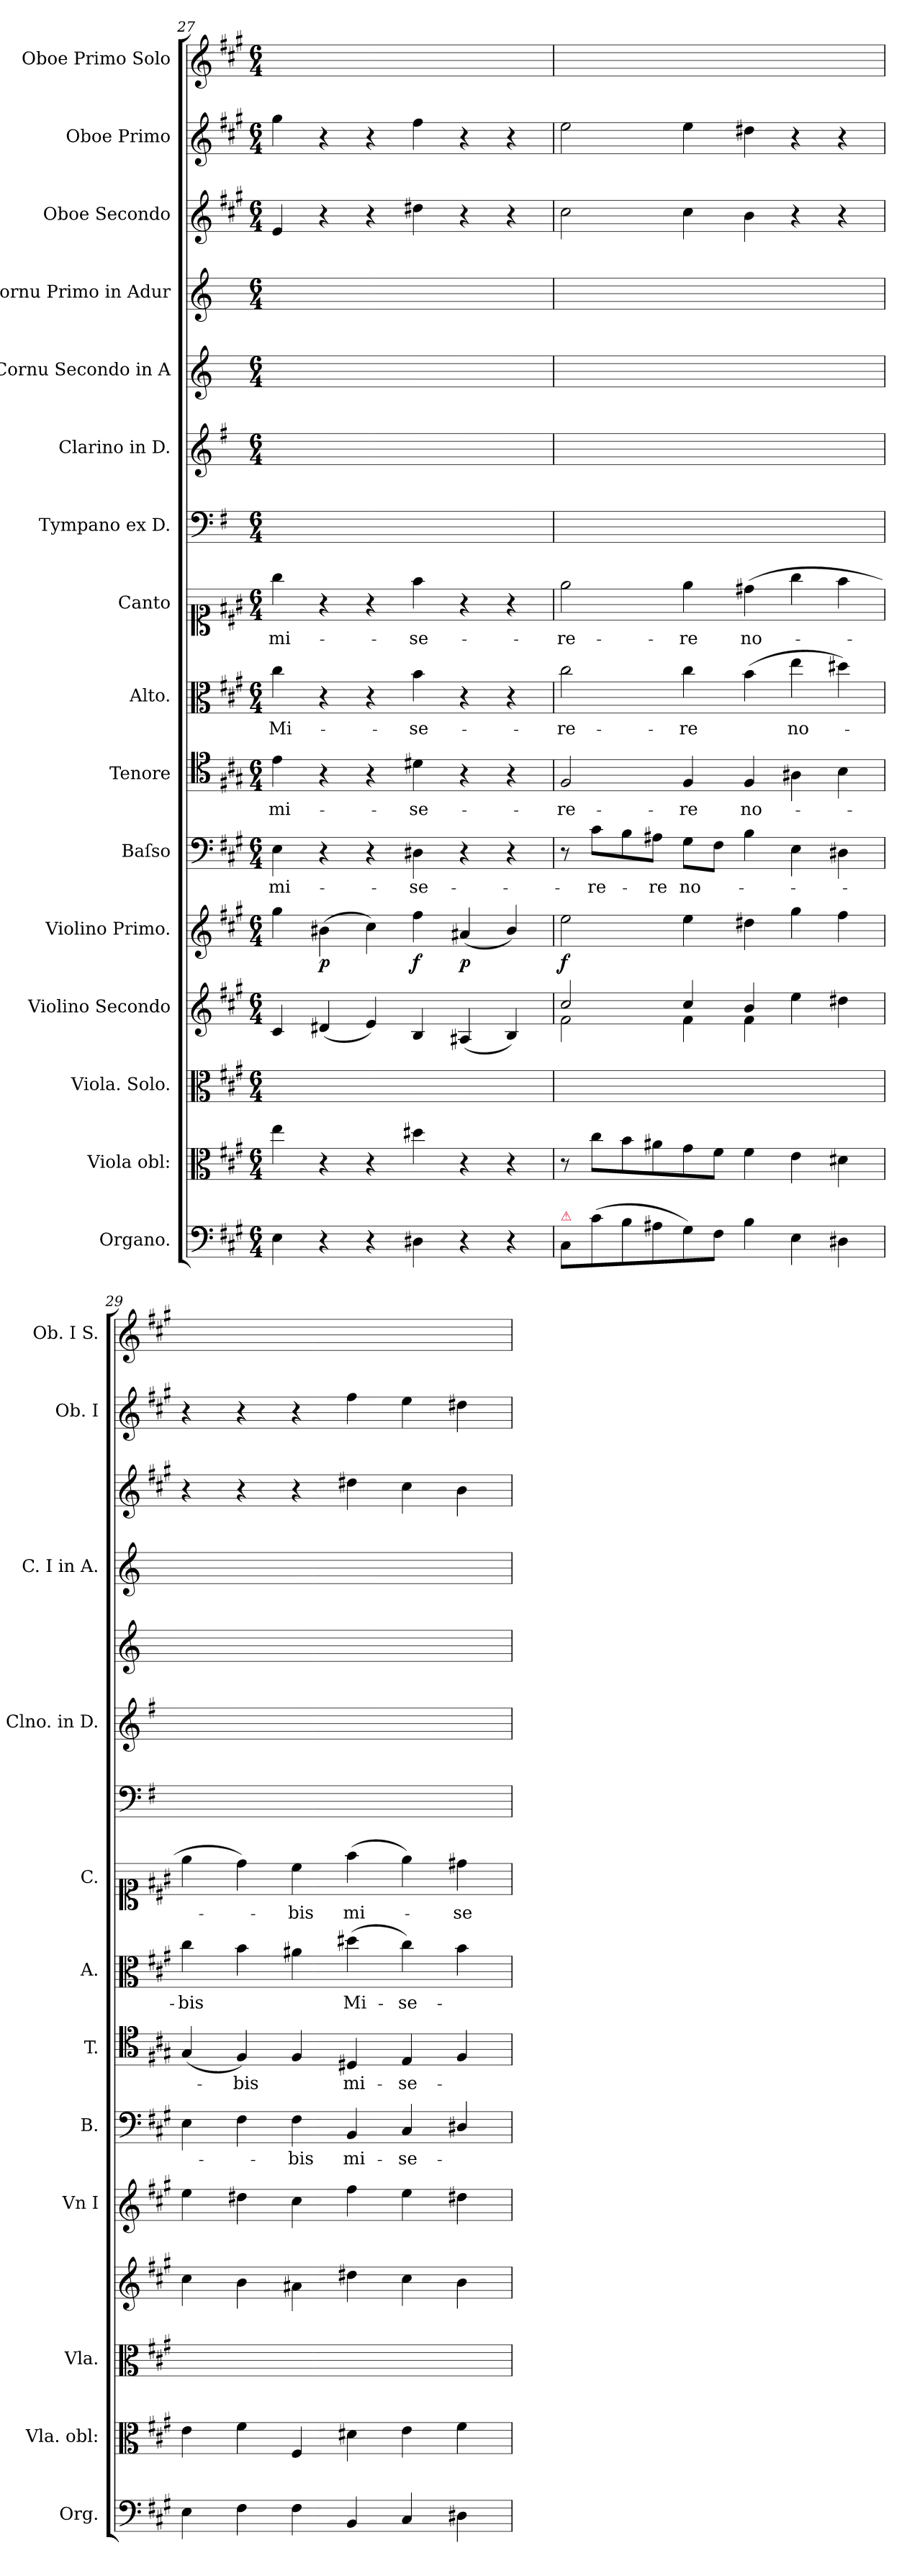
**kern	**kern	**kern	**kern	**kern	**dynam	**kern	**text	**kern	**text	**kern	**text	**kern	**text	**kern	**kern	**kern	**kern	**kern	**kern	**kern
*part16	*part15	*part14	*part13	*part12	*part12	*part11	*part11	*part10	*part10	*part9	*part9	*part8	*part8	*part7	*part6	*part5	*part4	*part3	*part2	*part1
*staff16	*staff15	*staff14	*staff13	*staff12	*staff12	*staff11	*staff11	*staff10	*staff10	*staff9	*staff9	*staff8	*staff8	*staff7	*staff6	*staff5	*staff4	*staff3	*staff2	*staff1
*I"Organo.	*I"Viola obl:	*I"Viola. Solo.	*I"Violino Secondo	*I"Violino Primo.	*	*I"Baſso	*	*I"Tenore	*	*I"Alto.	*	*I"Canto	*	*I"Tympano ex D.	*I"Clarino in D.	*I"Cornu Secondo in A	*I"Cornu Primo in Adur	*I"Oboe Secondo	*I"Oboe Primo	*I"Oboe Primo Solo
*I'Org.	*I'Vla. obl:	*I'Vla.	*	*I'Vn I	*	*I'B.	*	*I'T.	*	*I'A.	*	*I'C.	*	*	*I'Clno. in D.	*	*I'C. I in A.	*	*I'Ob. I	*I'Ob. I S.
*clefF4	*clefC3	*clefC3	*clefG2	*clefG2	*	*clefF4	*	*clefC4	*	*clefC3	*	*clefC1	*	*clefF4	*clefG2	*clefG2	*clefG2	*clefG2	*clefG2	*clefG2
*	*	*	*	*	*	*	*	*	*	*	*	*	*	*ITrd-1c-2	*ITrd-1c-2	*ITrd2c3	*ITrd2c3	*	*	*
*k[f#c#g#]	*k[f#c#g#]	*k[f#c#g#]	*k[f#c#g#]	*k[f#c#g#]	*	*k[f#c#g#]	*	*k[f#c#g#]	*	*k[f#c#g#]	*	*k[f#c#g#]	*	*k[f#c#g#]	*k[f#c#g#]	*k[f#c#g#]	*k[f#c#g#]	*k[f#c#g#]	*k[f#c#g#]	*k[f#c#g#]
*A:	*A:	*A:	*A:	*A:	*	*A:	*	*A:	*	*A:	*	*A:	*	*A:	*A:	*	*	*A:	*A:	*A:
*M6/4	*M6/4	*M6/4	*M6/4	*M6/4	*	*M6/4	*	*M6/4	*	*M6/4	*	*M6/4	*	*M6/4	*M6/4	*M6/4	*M6/4	*M6/4	*M6/4	*M6/4
=27	=27	=27	=27	=27	=27	=27	=27	=27	=27	=27	=27	=27	=27	=27	=27	=27	=27	=27	=27	=27
4E\	4ee\	1.ryy	4c#/	4gg#\	.	4E\	mi-	4e\	mi-	4cc#\	Mi-	4gg#\	mi-	1.ryy	1.ryy	1.ryy	1.ryy	4e/	4gg#\	1.ryy
!	!	!	!	!	!LO:DY:b	!	!	!	!	!	!	!	!	!	!	!	!	!	!	!
4r	4r	.	(4d#X/	(4b#X\	p	4r	.	4r	.	4r	.	4r	.	.	.	.	.	4r	4r	.
4r	4r	.	4e/)	4cc#\)	.	4r	.	4r	.	4r	.	4r	.	.	.	.	.	4r	4r	.
!	!	!	!	!	!LO:DY:b	!	!	!	!	!	!	!	!	!	!	!	!	!	!	!
4D#X\	4dd#X\	.	4B/	4ff#\	f	4D#X\	-se-	4d#X\	-se-	4b\	-se-	4ff#\	-se-	.	.	.	.	4dd#X\	4ff#\	.
!	!	!	!	!	!LO:DY:b	!	!	!	!	!	!	!	!	!	!	!	!	!	!	!
4r	4r	.	(4A#X/	(4a#X/	p	4r	.	4r	.	4r	.	4r	.	.	.	.	.	4r	4r	.
4r	4r	.	4B/)	4b#/)	.	4r	.	4r	.	4r	.	4r	.	.	.	.	.	4r	4r	.
=28	=28	=28	=28	=28	=28	=28	=28	=28	=28	=28	=28	=28	=28	=28	=28	=28	=28	=28	=28	=28
*	*	*	*^	*	*	*	*	*	*	*	*	*	*	*	*	*	*	*	*	*
!LO:TX:a:color=crimson:t=⚠	!	!	!	!	!	!	!	!	!	!	!	!	!	!	!	!	!	!	!	!	!
!	!	!	!	!	!	!LO:DY:b	!	!	!	!	!	!	!	!	!	!	!	!	!	!	!
8C#/L	8r	1.ryy	2cc#/	2f#\	2ee\	f	8r	.	2F#/	-re-	2cc#\	-re-	2ee\	-re-	1.ryy	1.ryy	1.ryy	1.ryy	2cc#\	2ee\	1.ryy
(8c#\	8cc#\L	.	.	.	.	.	8c#\L	-re-	.	.	.	.	.	.	.	.	.	.	.	.	.
8B\	8b\	.	.	.	.	.	8B\	.	.	.	.	.	.	.	.	.	.	.	.	.	.
8A#X\	8a#X\	.	.	.	.	.	8A#X\J	-re	.	.	.	.	.	.	.	.	.	.	.	.	.
8G#\)	8g#\	.	4cc#/	4f#\	4ee\	.	8G#\L	no-	4F#/	-re	4cc#\	-re	4ee\	-re	.	.	.	.	4cc#\	4ee\	.
8F#\J	8f#\J	.	.	.	.	.	8F#\J	.	.	.	.	.	.	.	.	.	.	.	.	.	.
4B\	4f#\	.	4b/	4f#\	4dd#X\	.	4B\	.	4F#/	no-	(4b\	.	(4dd#X\	no-	.	.	.	.	4b\	4dd#X\	.
4E\	4e\	.	4ee\	2ryy	4gg#\	.	4E\	.	4A#X\	.	4ee\	no-	4gg#\	.	.	.	.	.	4r	4r	.
4D#X\	4d#X\	.	4dd#X\	.	4ff#\	.	4D#X\	.	4B\	.	4dd#X\)	.	4ff#\	.	.	.	.	.	4r	4r	.
*	*	*	*v	*v	*	*	*	*	*	*	*	*	*	*	*	*	*	*	*	*	*
=29	=29	=29	=29	=29	=29	=29	=29	=29	=29	=29	=29	=29	=29	=29	=29	=29	=29	=29	=29	=29
4E\	4e\	1.ryy	4cc#\	4ee\	.	4E\	.	(4G#/	.	4cc#\	-bis	4ee\	.	1.ryy	1.ryy	1.ryy	1.ryy	4r	4r	1.ryy
4F#\	4f#\	.	4b\	4dd#X\	.	4F#\	.	4F#/)	-bis	4b\	.	4dd\)	.	.	.	.	.	4r	4r	.
4F#\	4F#/	.	4a#X\	4cc#\	.	4F#\	-bis	4F#/	.	4a#X\	.	4cc#\	-bis	.	.	.	.	4r	4r	.
4BB/	4d#X\	.	4dd#X\	4ff#\	.	4BB/	mi-	4D#X/	mi-	(4dd#X\	Mi-	(4ff#\	mi-	.	.	.	.	4dd#X\	4ff#\	.
4C#/	4e\	.	4cc#\	4ee\	.	4C#/	-se-	4E/	-se-	4cc#\)	-se-	4ee\)	.	.	.	.	.	4cc#\	4ee\	.
4D#X\	4f#\	.	4b\	4dd#X\	.	4D#X/	.	4F#/	.	4b\	.	4dd#X\	-se-	.	.	.	.	4b\	4dd#X\	.
=	=	=	=	=	=	=	=	=	=	=	=	=	=	=	=	=	=	=	=	=
*-	*-	*-	*-	*-	*-	*-	*-	*-	*-	*-	*-	*-	*-	*-	*-	*-	*-	*-	*-	*-
